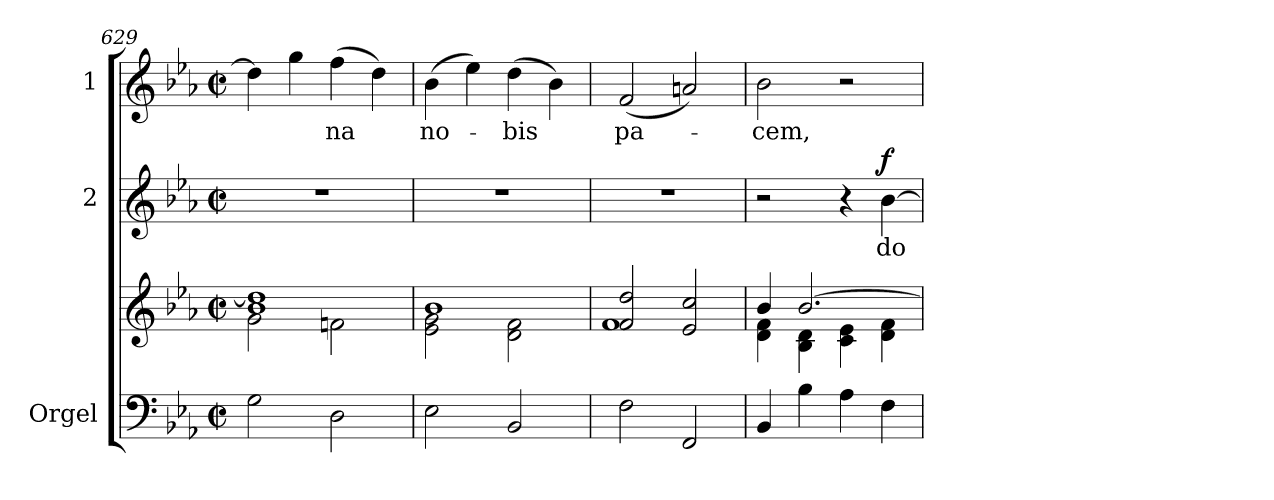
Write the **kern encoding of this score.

**kern	**kern	**kern	**text	**dynam	**kern	**text
*part3	*part3	*part2	*part2	*part2	*part1	*part1
*staff4	*staff3	*staff2	*staff2	*staff2	*staff1	*staff1
*I"Orgel	*	*I"2	*	*	*I"1	*
*I'Org.	*	*	*	*	*	*
!!LO:PB:g=z
*clefF4	*clefG2	*clefG2	*	*	*clefG2	*
*k[b-e-a-]	*k[b-e-a-]	*k[b-e-a-]	*	*	*k[b-e-a-]	*
*E-:	*E-:	*E-:	*	*	*E-:	*
*M2/2	*M2/2	*M2/2	*	*	*M2/2	*
*met(c|)	*met(c|)	*met(c|)	*	*	*met(c|)	*
=629	=629	=629	=629	=629	=629	=629
*	*^	*	*	*	*	*
2G\	1b- 1dd]	2g\	1r	.	.	4dd\]	.
.	.	.	.	.	.	4gg\	.
!	!	!	!	!	!	!	!LO:LY:b
2D\	.	2fn\	.	.	.	(>4ff\	-na
.	.	.	.	.	.	4dd\)	.
=630	=630	=630	=630	=630	=630	=630	=630
!	!	!	!	!	!	!	!LO:LY:b
2E-\	1b-	2e-\ 2g\	1r	.	.	(>4b-\	no-
.	.	.	.	.	.	4ee-\)	.
!	!	!	!	!	!	!	!LO:LY:b
2BB-/	.	2d\ 2f\	.	.	.	(>4dd\	-bis
.	.	.	.	.	.	4b-\)	.
=631	=631	=631	=631	=631	=631	=631	=631
!	!	!	!	!	!	!	!LO:LY:b
2F\	2f/ 2dd/	1f	1r	.	.	(<2f/	pa-
2FF/	2e-/ 2cc/	.	.	.	.	2an/)	.
=632	=632	=632	=632	=632	=632	=632	=632
!	!	!	!	!	!	!	!LO:LY:b
4BB-/	4b-/	4d\ 4f\	2r	.	.	2b-\	-cem,
4B-\	[>2.b-/	4B-\ 4d\	.	.	.	.	.
4A-\	.	4c\ 4e-\	4r	.	.	2r	.
!	!	!	!	!LO:LY:b	!LO:DY:a	!	!
4F\	.	4d\ 4f\	[4b-\	do-	f	.	.
*	*v	*v	*	*	*	*	*
=	=	=	=	=	=	=
*-	*-	*-	*-	*-	*-	*-
